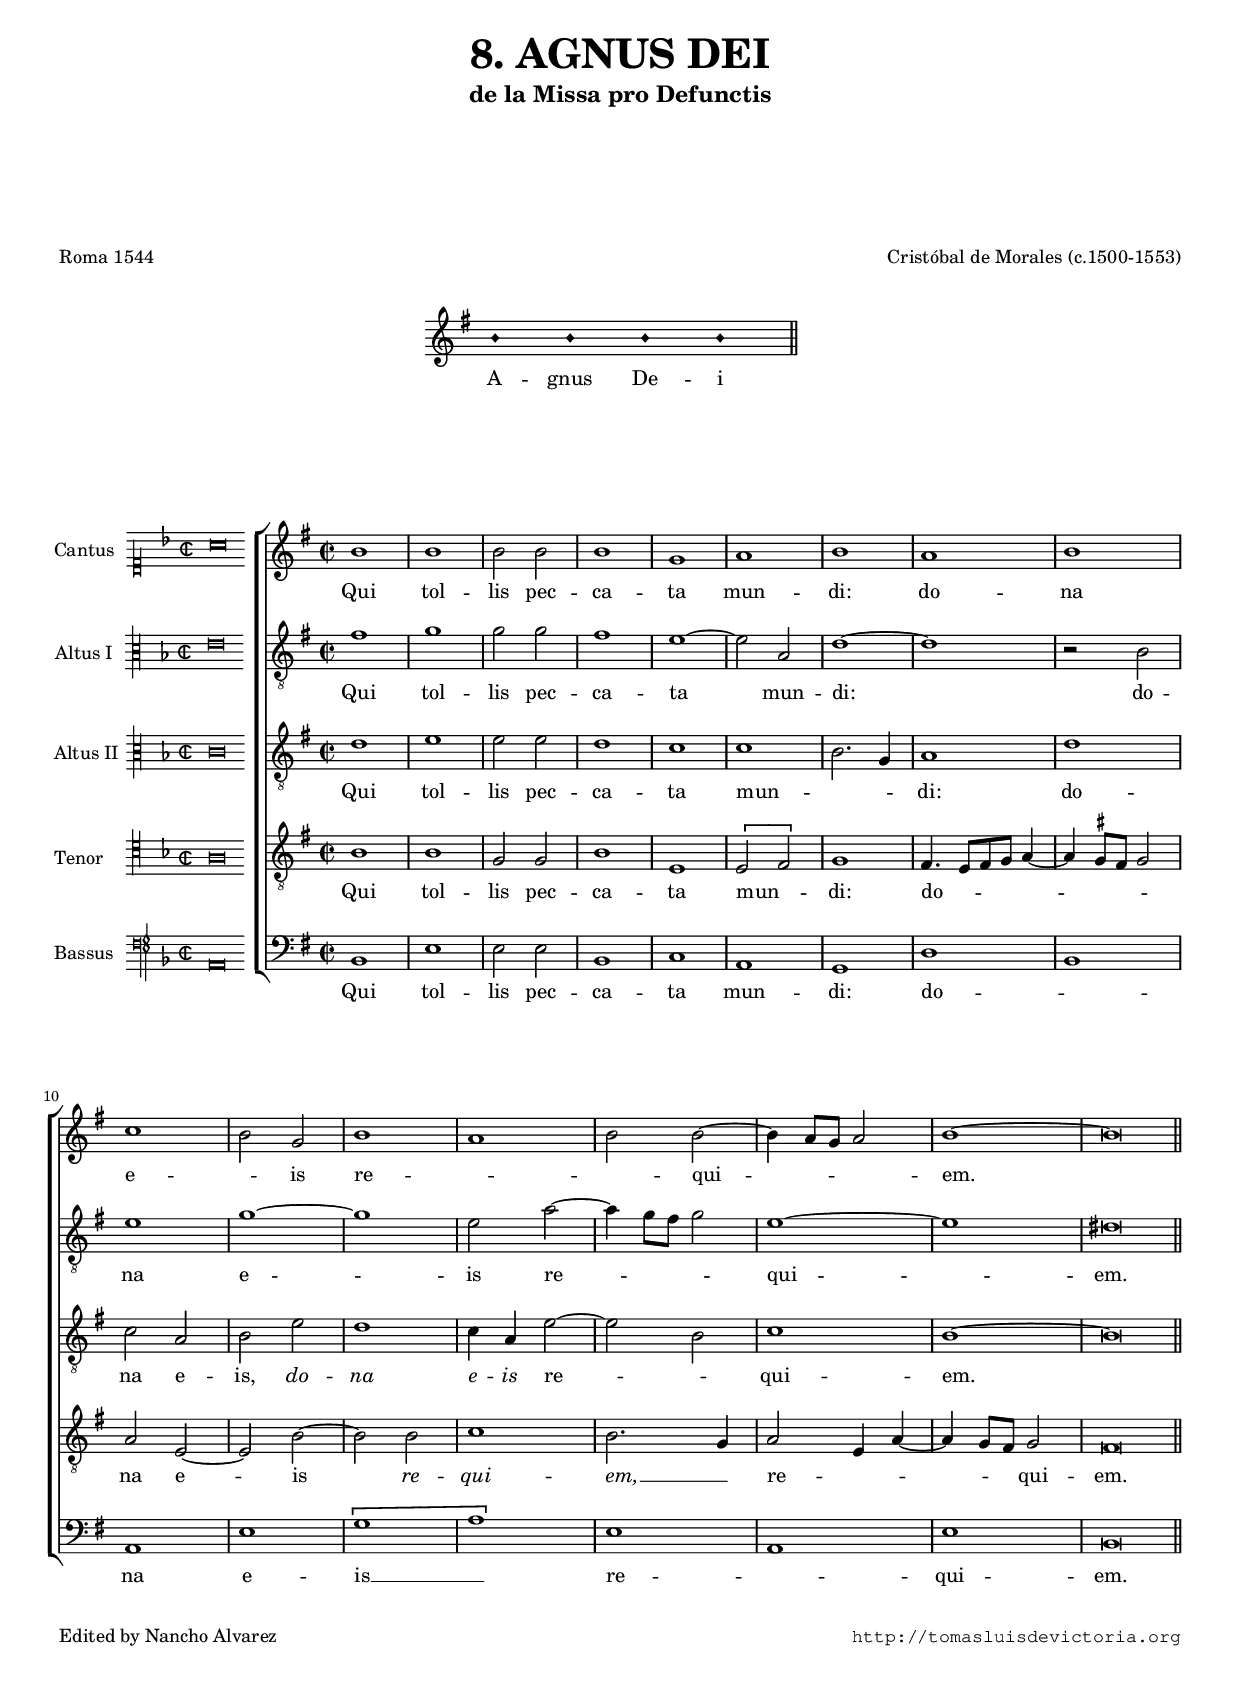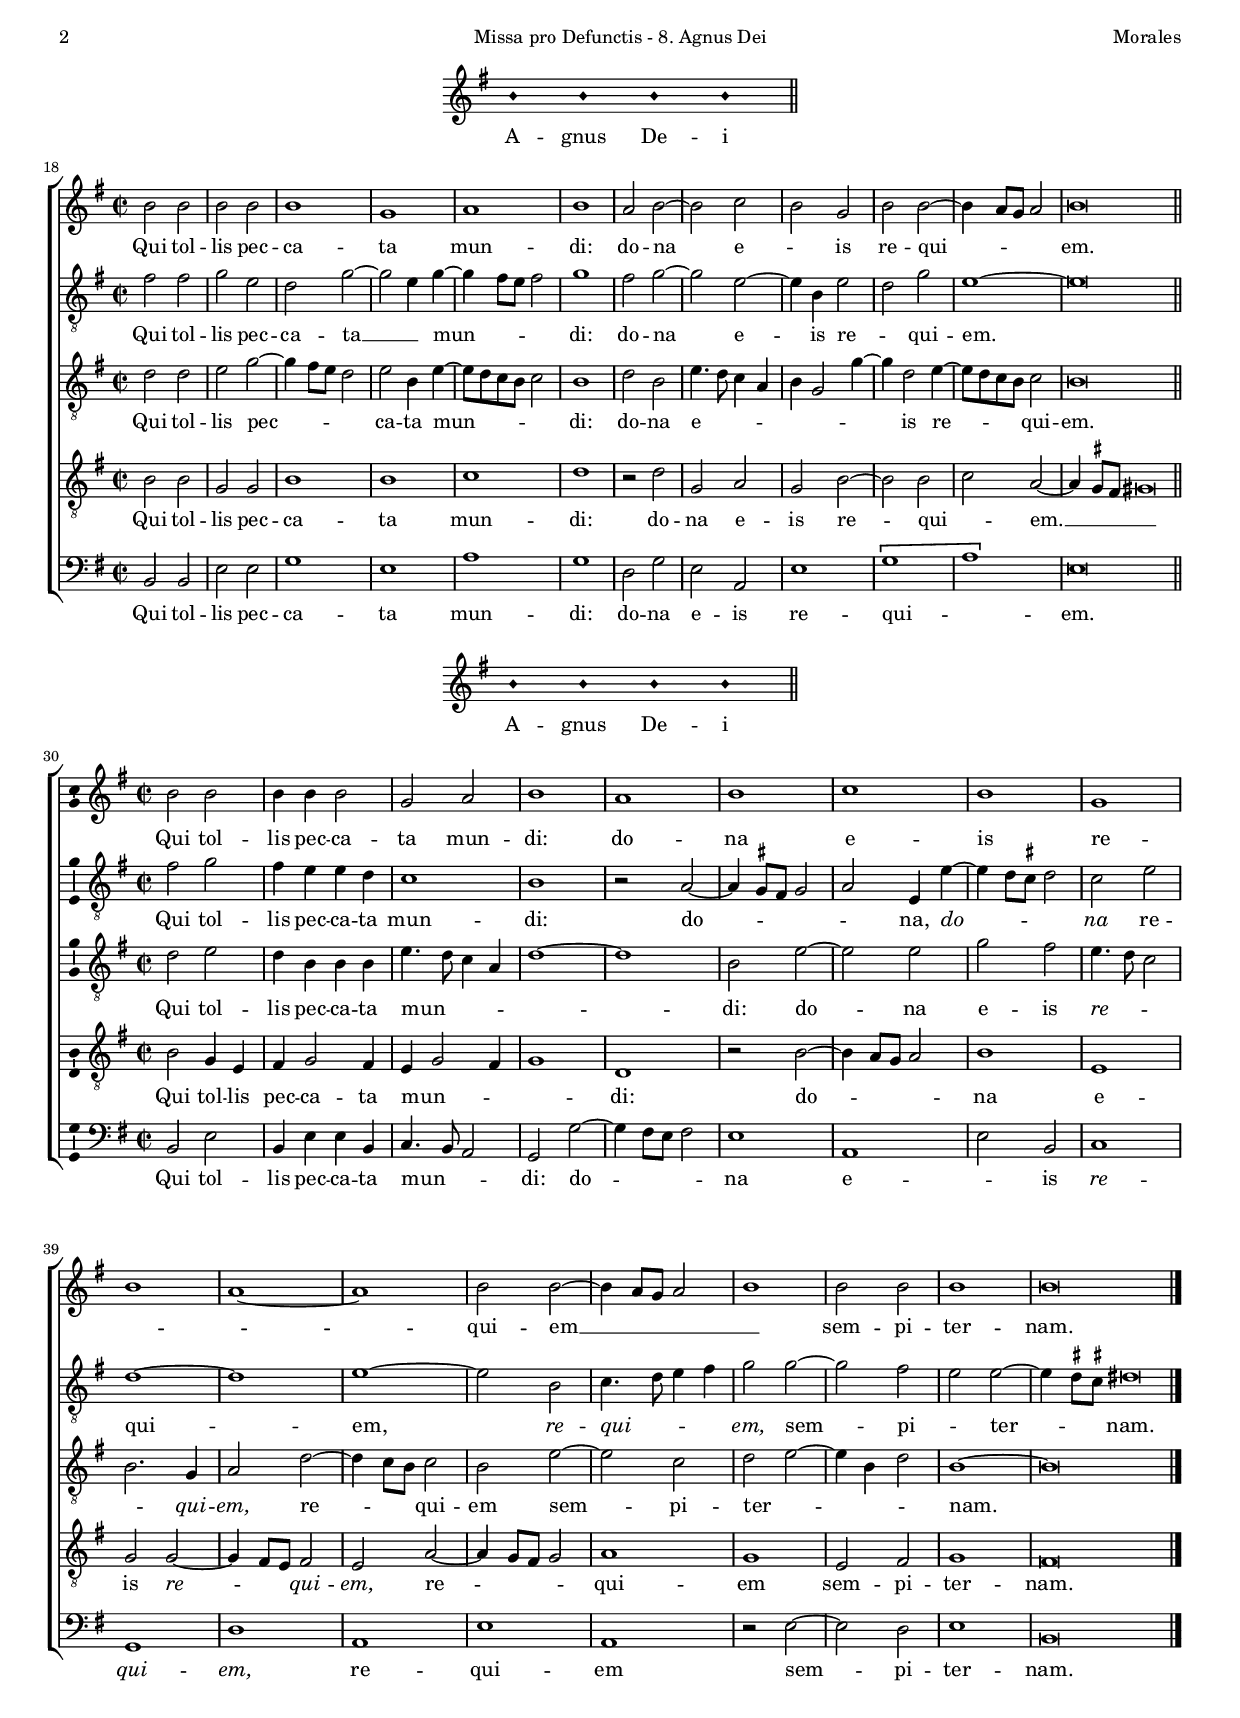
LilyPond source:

\version "2.18.0"

#(set-default-paper-size "a4")
#(set-global-staff-size 16)
#(ly:set-option 'point-and-click #f)
%mobile -s14.5 -i3.0 -ball

italicas=\override LyricText.font-shape = #'italic
rectas=\override LyricText.font-shape = #'upright
ss=\once \set suggestAccidentals = ##t
htitle="Missa pro Defunctis - 8. Agnus Dei"
hcomposer="Morales"
incipitwidth=20

\header {
	title=\markup{\larger \larger \larger \column { " " " " "8. AGNUS DEI" }}
	subtitle=\markup{\larger \column { " " "de la Missa pro Defunctis" " " } }
        subsubtitle=\markup{\null \vspace #4 }
	composer=\markup{"Cristóbal de Morales (c.1500-1553)" }
        pdfauthor=\composer
        poet = "Roma 1544"
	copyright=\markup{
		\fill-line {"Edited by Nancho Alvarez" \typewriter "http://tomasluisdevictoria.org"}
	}
%	tagline=""
}

\score {\transpose c d {
<<
         \new Voice = "canto" {
		 \override Staff.TimeSignature.stencil = #'()
		 \override Stem.transparent = ##t
		 \set Score.timing = ##f
		 \override NoteHead.style = #'neomensural         
		 \clef "G" 
		 \key d \minor
		 a'4 a' a' a' \bar "||"
         }
         \new Lyrics \lyricsto "canto" {
		 A -- gnus De -- i 
         }
>>

	}%transpose
	 
\layout {
	line-width=12.5\cm 
	indent=6.2\cm
	system-count=1
        ragged-right = ##f
        %tablet indent =5\cm
        %tablet line-width=11\cm
}
}

%tablet \pageBreak

global={\key f \major \time 2/2 \skip 1*17 \bar "||"
 }


cantus={
	a'1 |
	a' |
	a'2 a' |
	a'1 |
%5
	f' |
	g' |
	a' |
	g' |
	a' |
%10
	bes' |
	a'2 f' |
	a'1 |
	g' |
	a'2 a' ~ |
%15
	a'4 g'8 f' g'2 |
	a'1 ~ |
	a'\breve*1/2 
}

altus={
	e'1 |
	f' |
	f'2 f' |
	e'1 |
%5
	d' ~ |
	d'2 g |
	c'1 ~ |
	c' |
	r2 a |
%10
	d'1 |
	f' ~ |
	f' |
	d'2 g' ~ |
	g'4 f'8 e' f'2 |
%15
	d'1 ~ |
	d' |
	cis'\breve*1/2
	}

altusdos={
	c'1 |
	d' |
	d'2 d' |
	c'1 |
%5
	bes |
	bes |
	a2. f4 |
	g1 |
	c' |
%10
	bes2 g |
	a d' |
	c'1 |
	bes4 g d'2 ~ |
	d' a |
%15
	bes1 |
	a ~ |
	a\breve*1/2
}

tenor={
	a1 |
	a |
	f2 f |
	a1 |
%5
	d |
	\[d2 e\] |
	f1 |
	e4. d8[ e f] g4 ~ |
	g \ss fis8 e fis2 |
%10
	g d ~ |
	d a ~ |
	a a |
	bes1 |
	a2. f4 |
%15
	g2 d4 g ~ |
	g f8 e f2 |
	e\breve*1/2
}

bassus={
	a,1 |
	d |
	d2 d |
	a,1 |
%5
	bes, |
	g, |
	f, |
	c |
	a, |
%10
	g, |
	d |
	\[f |
	g\] |
	d |
%15
	g, |
	d |
	a,\breve*1/2 \pageBreak 
}


textocantus=\lyricmode{
Qui tol -- lis pec -- ca -- ta mun -- di:
do -- na e -- _ is re -- _ _ qui -- _ _ _ _ em. _
}

textoaltus=\lyricmode{
Qui tol -- lis pec -- ca -- ta _ mun -- di: _
do -- na e -- _ is re -- _ _ _ _ qui -- _ em.
}

textoaltusdos=\lyricmode{
Qui tol -- lis pec -- ca -- ta mun -- _ _ di:
do -- na e -- is,
\italicas
do -- na e -- is 
\rectas
re -- _ _ qui -- em. _
}

textotenor=\lyricmode{
Qui tol -- lis pec -- ca -- ta mun -- _ di:
do -- _ _ _ _ _ _ _ _ na e -- _ is _ 
\italicas
re -- qui -- em, __ _
\rectas
re -- _ _ _ _ _ qui -- em.
}

textobassus=\lyricmode{
Qui tol -- lis pec -- ca -- ta mun -- di:
do -- _ na e -- is __ _ re -- _ qui -- em.
}

incipitcantus=\markup{
	\score{
		{ 
		\set Staff.instrumentName="Cantus  " % Supranus
		\override NoteHead.style = #'neomensural
		\override Rest.style = #'neomensural
		\override Staff.TimeSignature.style = #'neomensural
		\cadenzaOn 
		\clef "petrucci-c1"
		\key f \major
		\time 2/2
		a'\breve
		} 
	\layout {
		\context {\Voice
			\remove Ligature_bracket_engraver
			\consists Mensural_ligature_engraver
		}
		line-width=\incipitwidth
                indent=0
	}
	}
}


incipitaltus=\markup{
	\score{
		{ 
		\set Staff.instrumentName="Altus I  "
		\override NoteHead.style = #'neomensural 
		\override Rest.style = #'neomensural
		\override Staff.TimeSignature.style = #'neomensural
		\cadenzaOn 
		\clef "petrucci-c3"
		\key f \major
		\time 2/2
		e'\breve
		} 
	\layout {
		\context {\Voice
			\remove Ligature_bracket_engraver
			\consists Mensural_ligature_engraver
		}
		line-width=\incipitwidth
                indent=0
	}
	}
}



incipitaltusdos=\markup{
	\score{
		{ 
		\set Staff.instrumentName="Altus II "
		\override NoteHead.style = #'neomensural 
		\override Rest.style = #'neomensural
		\override Staff.TimeSignature.style = #'neomensural
		\cadenzaOn 
		\clef "petrucci-c3"
		\key f \major
		\time 2/2
		c'\breve
		} 
	\layout {
		\context {\Voice
			\remove Ligature_bracket_engraver
			\consists Mensural_ligature_engraver
		}
		line-width=\incipitwidth
                indent=0
	}
	}
}



incipittenor=\markup{
	\score{
		{ 
		\set Staff.instrumentName="Tenor    "
		\override NoteHead.style = #'neomensural 
		\override Rest.style = #'neomensural
		\override Staff.TimeSignature.style = #'neomensural
		\cadenzaOn 
		\clef "petrucci-c4"
		\key f \major
		\time 2/2
		a\breve
		} 
	\layout {
		\context {\Voice
			\remove Ligature_bracket_engraver
			\consists Mensural_ligature_engraver
		}
		line-width=\incipitwidth
                indent=0
	}
	}
}


incipitbassus=\markup{
	\score{
		{ 
		\set Staff.instrumentName="Bassus  "
		\override NoteHead.style = #'neomensural 
		\override Rest.style = #'neomensural
		\override Staff.TimeSignature.style = #'neomensural
		\cadenzaOn 
		\clef "petrucci-f4"
		\key f \major
		\time 2/2
		a,\breve
		} 
	\layout {
		\context {\Voice
			\remove Ligature_bracket_engraver
			\consists Mensural_ligature_engraver
		}
		line-width=\incipitwidth
                indent=0
	}
	}
}


\score {\transpose c d {
\new ChoirStaff<<

	\new Staff <<\global
	\new Voice="v1" {
		\set Staff.instrumentName=\incipitcantus  
		\clef "treble"
		\cantus }
	\new Lyrics \lyricsto "v1" {\textocantus }
	>>

	
	\new Staff << \global
	\new Voice="v2" {
		\set Staff.instrumentName=\incipitaltus
		\clef "G_8" 
		\altus}
	\new Lyrics \lyricsto "v2" {\textoaltus }
	>>

	
	
	\new Staff << \global
	\new Voice="v5" {
		\set Staff.instrumentName=\incipitaltusdos
		\clef "G_8"
		\altusdos}
	\new Lyrics \lyricsto "v5" {\textoaltusdos }
	>>

	
	\new Staff <<\global
	\new Voice="v3" {
		\set Staff.instrumentName=\incipittenor
		\clef "G_8"
		\tenor }
	\new Lyrics \lyricsto "v3" {\textotenor }
	>>
	

	\new Staff <<\global
	\new Voice="v4" {
		\set Staff.instrumentName=\incipitbassus
		\clef "bass" 
		\bassus }
	\new Lyrics \lyricsto "v4" {\textobassus}
	>>	
>>

	}%tranpose

\layout{ 
	%\context {\Lyrics \override VerticalAxisGroup.minimum-Y-extent = #'(-0 . 0) }
	\context {\Score \override BarNumber.padding = #2 }
	%\context {\Lyrics \override LyricText.font-size = #2 }
	\context {\Voice melismaBusyProperties = #'() }
	\context {\Voice \override LigatureBracket.padding = #1 }
	%\context { \Staff \RemoveEmptyStaves }
	%system-count=5
	indent=3.5\cm
        \context {\Staff
                  \override VerticalAxisGroup.staff-staff-spacing =
			#'((basic-distance . 11) (minimum-distance . 0) (padding . 1))
        }
        	
}

%\midi{ }

}

%tablet \pageBreak

\score {\transpose c d {
<<
         \new Voice = "canto" {
		 \override Staff.TimeSignature.stencil = #'()
		 \override Stem.transparent = ##t
		 \set Score.timing = ##f
		 \override NoteHead.style = #'neomensural         
		 \clef "G" 
		 \key d \minor
		 a'4 a' a' a' \bar "||"
         }
         \new Lyrics \lyricsto "canto" {
		 A -- gnus De -- i 
         }
>>

	}%tranposes
	 
\layout {
	line-width=12.5\cm 
	indent=6.5\cm
	system-count=1
         ragged-right = ##f
        %tablet indent =5\cm
        %tablet line-width=11\cm
}
}

%tablet \pageBreak

global={\key f \major \time 2/2 
				\skip 1*12 \bar "||"
				}


cantus={
	\bar ""
	\set Score.currentBarNumber=#18
	a'2 a' |
	a' a' |
%20
	a'1 |
	f' |
	g' |
	a' |
	g'2 a' ~ |
%25
	a' bes' |
	a' f' |
	a' a' ~ |
	a'4 g'8 f' g'2 |
	a'\breve*1/2
}

altus={
	e'2 e' |
	f' d' |
%20
	c' f' ~ |
	f' d'4 f' ~ |
	f' e'8 d' e'2 |
	f'1 |
	e'2 f' ~ |
%25
	f' d' ~ |
	d'4 a d'2 |
	c' f' |
	d'1 ~ |
	d'\breve*1/2

}

altusdos={
	c'2 c' |
	d' f' ~ |
%20
	f'4 e'8 d' c'2 |
	d' a4 d' ~ |
	d'8 c' bes a bes2 |
	a1 |
	c'2 a |
%25
	d'4. c'8 bes4 g |
	a f2 f'4 ~ |
	f' c'2 d'4 ~ |
	d'8 c' bes a bes2 |
	a\breve*1/2
}

tenor={
	a2 a |
	f f |
%20
	a1 |
	a |
	bes |
	c' |
	r2 c' |
%25
	f g |
	f a ~ |
	a a |
	bes g ~ |
	g4 \ss fis8 e fis!\breve*1/4
}

bassus={
	a,2 a, |
	d d |
%20
	f1 |
	d |
	g |
	f |
	c2 f |
%25
	d g, |
	d1 |
	\[f |
	g\] |
	d\breve*1/2
}


textocantus=\lyricmode{
Qui tol -- lis pec -- ca -- ta mun -- di:
do -- na _ e -- _ is re -- qui -- _ _ _ _ em.
}

textoaltus=\lyricmode{
Qui tol -- lis pec -- ca -- ta __ _ _ mun -- _ _ _ _ di:
do -- na _ e -- _ is re -- _ qui -- em. _
}

textoaltusdos=\lyricmode{
Qui tol -- lis pec -- _ _ _ _ ca -- ta mun -- _ _ _ _ _ di:
do -- na e -- _ _ _ _ _ _ _ is re -- _ _ _ _ qui -- em.
}

textotenor=\lyricmode{
Qui tol -- lis pec -- ca -- ta mun -- di:
do -- na e -- is re -- _ qui -- _ em. __ _ _ _ _ 
}

textobassus=\lyricmode{
Qui tol -- lis pec -- ca -- ta mun -- di:
do -- na e -- is re -- qui -- _ em.
}


\score {\transpose c d {
\new ChoirStaff<<

	\new Staff <<\global
	\new Voice="v1" {
		\clef "treble"
		\cantus }
	\new Lyrics \lyricsto "v1" {\textocantus }
	>>

	
	\new Staff << \global
	\new Voice="v2" {
		\clef "G_8" 
		\altus}
	\new Lyrics \lyricsto "v2" {\textoaltus }
	>>

	
	\new Staff << \global
	\new Voice="v5" {
		\clef "G_8"
		\altusdos}
	\new Lyrics \lyricsto "v5" {\textoaltusdos }
	>>

	
	\new Staff <<\global
	\new Voice="v3" {
		\clef "G_8"
		\tenor }
	\new Lyrics \lyricsto "v3" {\textotenor }
	>>
	

	\new Staff <<\global
	\new Voice="v4" {
		\clef "bass" 
		\bassus }
	\new Lyrics \lyricsto "v4" {\textobassus}
	>>	
>>

	}%transpose

\layout{ 
	%\context {\Lyrics \override VerticalAxisGroup.minimum-Y-extent = #'(-0 . 0) }
	\context {\Score \override BarNumber.padding = #2 }
	%\context {\Lyrics \override LyricText.font-size = #2 }
	\context {\Voice melismaBusyProperties = #'() }
	\context {\Voice \override LigatureBracket.padding = #1 }
	%\context { \Staff \RemoveEmptyStaves }
        \context{\Staff
                 \override VerticalAxisGroup.staff-staff-spacing =
			#'((basic-distance . 11) (minimum-distance . 0) (padding . 1))
        }
	system-count=1
	indent=0\cm
}

%\midi{ }

}

%tablet \pageBreak

\score {\transpose c d {
<<
         \new Voice = "canto" {
		 \override Staff.TimeSignature.stencil = #'()
		 \override Stem.transparent = ##t
		 \set Score.timing = ##f
		 \override NoteHead.style = #'neomensural         
		 \clef "G" 
		 \key d \minor
		 a'4 a' a' a' \bar "||"
         }
         \new Lyrics \lyricsto "canto" {
		 A -- gnus De -- i 
         }
>>

	}%transpose

\layout {
	line-width=12.5\cm 
	indent=6.5\cm
	system-count=1
         ragged-right = ##f
        %tablet indent =5\cm
        %tablet line-width=11\cm
}
}

%tablet \pageBreak


global={\key f \major \time 2/2 
				\skip 1*18 \bar "|." }


cantus={
	\bar ""
	\set Score.currentBarNumber=#30
%30
	a'2 a' |
	a'4 a' a'2 |
	f' g' |
	a'1 |
	g' |
%35
	a' |
	bes' |
	a' |
	f' |
	a' |
%40
	g' ~ |
	g' |
	a'2 a' ~ |
	a'4 g'8 f' g'2 |
	a'1 |
%45
	a'2 a' |
	a'1 |
	a'\breve*1/2
}

altus={
%30
	e'2 f' |
	e'4 d' d' c' |
	bes1 |
	a |
	r2 g ~ |
%35
	g4 \ss fis8 e fis2 |
	g d4 d' ~ |
	d' c'8 \ss b c'2 |
	bes d' |
	c'1 ~ |
%40
	c' |
	d' ~ |
	d'2 a |
	bes4. c'8 d'4 e' |
	f'2 f' ~ |
%45
	f' e' |
	d' d' ~ |
	d'4 \ss cis'8 \ss b cis'!\breve*1/4 
}

altusdos={
%30
	c'2 d' |
	c'4 a a a |
	d'4. c'8 bes4 g |
	c'1 ~ |
	c' |
%35
	a2 d' ~ |
	d' d' |
	f' e' |
	d'4. c'8 bes2 |
	a2. f4 |
%40
	g2 c' ~ |
	c'4 bes8 a bes2 |
	a d' ~ |
	d' bes |
	c' d' ~ |
%45
	d'4 a c'2 |
	a1 ~ |
	a\breve*1/2
}

tenor={
%30
	a2 f4 d |
	e f2 e4 |
	d f2 e4 |
	f1 |
	c |
%35
	r2 a ~ |
	a4 g8 f g2 |
	a1 |
	d |
	f2 f ~ |
%40
	f4 e8 d e2 |
	d g ~ |
	g4 f8 e f2 |
	g1 |
	f |
%45
	d2 e |
	f1 |
	e\breve*1/2
}

bassus={
%30
	a,2 d |
	a,4 d d a, |
	bes,4. a,8 g,2 |
	f, f ~ |
	f4 e8 d e2 |
%35
	d1 |
	g, |
	d2 a, |
	bes,1 |
	f, |
%40
	c |
	g, |
	d |
	g, |
	r2 d ~ |
%45
	d c |
	d1 |
	a,\breve*1/2
}


textocantus=\lyricmode{
Qui tol -- lis pec -- ca -- ta mun -- di:
do -- na e -- is re -- _ _ _ qui -- em __ _ _ _ _ _ 
sem -- pi -- ter -- nam.
}

textoaltus=\lyricmode{
Qui tol -- lis pec -- ca -- ta mun -- di:
do -- _ _ _ _ _ na,
\italicas
do -- _ _ _ _ na
\rectas
re -- qui -- _ em, _
\italicas
re -- qui -- _ _ _ em,
\rectas
sem -- _ pi -- _ ter -- _ _ _ nam.
}

textoaltusdos=\lyricmode{
Qui tol -- lis pec -- ca -- ta mun -- _ _ _ _ _ di:
do -- _ na e -- is 
\italicas
re -- _ _ _ qui -- em,
\rectas
re -- _ _ _ qui -- em
sem -- _ pi -- ter -- _ _ _ _ nam. _
}

textotenor=\lyricmode{
Qui tol -- lis pec -- ca -- ta mun -- _ _ _ di:
do -- _ _ _ _ na e -- is
\italicas
re -- _ _ _ qui -- em,
\rectas
re -- _ _ _ _ qui -- em
sem -- pi -- ter -- nam.
}

textobassus=\lyricmode{
Qui tol -- lis pec -- ca -- ta mun -- _ _ di:
do -- _ _ _ _ na
e -- _ is 
\italicas
re -- qui -- em,
\rectas
re -- qui -- em 
sem -- _ pi -- ter -- nam. 
}


\score {\transpose c d {
\new ChoirStaff<<

	\new Staff <<\global
	\new Voice="v1" {
		\clef "treble"
		\cantus }
	\new Lyrics \lyricsto "v1" {\textocantus }
	>>

	
	\new Staff << \global
	\new Voice="v2" {
		\clef "G_8" 
		\altus}
	\new Lyrics \lyricsto "v2" {\textoaltus }
	>>

	
	
	\new Staff << \global
	\new Voice="v5" {
		\clef "G_8"
		\altusdos}
	\new Lyrics \lyricsto "v5" {\textoaltusdos }
	>>

	
	\new Staff <<\global
	\new Voice="v3" {
		\clef "G_8"
		\tenor }
	\new Lyrics \lyricsto "v3" {\textotenor }
	>>
	

	\new Staff <<\global
	\new Voice="v4" {
		\clef "bass" 
		\bassus }
	\new Lyrics \lyricsto "v4" {\textobassus}
	>>	
>>

	}%transpose

\layout{ 
        indent=0
	\context {\Lyrics 
		\override VerticalAxisGroup.staff-affinity = #UP
		\override VerticalAxisGroup.nonstaff-relatedstaff-spacing =
			#'((basic-distance . 0) (minimum-distance . 0) (padding . 1))
		\override LyricText.font-size = #1.2
		\override LyricHyphen.minimum-distance = #0.5
	}
	\context {\Score 
		tempoHideNote = ##t
		\override BarNumber.padding = #2 
	}
	\context {\Voice 
		melismaBusyProperties = #'()
		%autoBeaming = ##f
	}
	\context {\Staff 
                %\RemoveEmptyStaves
                %\override VerticalAxisGroup.remove-first = ##t
		\override VerticalAxisGroup.staff-staff-spacing =
			#'((basic-distance . 11) (minimum-distance . 0) (padding . 1))
		\consists Ambitus_engraver 
		\override LigatureBracket.padding = #1
	}
}

%\midi { \mtempo }

}


\paper{
	evenHeaderMarkup=\markup  \fill-line { \fromproperty #'page:page-number-string \htitle \hcomposer }
	oddHeaderMarkup= \markup  \fill-line { \on-the-fly #not-first-page \hcomposer \on-the-fly #not-first-page \htitle \on-the-fly #not-first-page \fromproperty #'page:page-number-string }
	%system-count=20
	%page-count = 8
	ragged-last-bottom = ##f
	indent=0
	system-system-spacing =
	#'((basic-distance . 20) (minimum-distance . 0) (padding . 5))
	top-system-spacing = % header
	#'((basic-distance . 9) (minimum-distance . 0) (padding . 0))
	last-bottom-spacing = % footer
	#'((basic-distance . 12) (minimum-distance . 0) (padding . 0))
    markup-system-spacing.padding = #5
}
